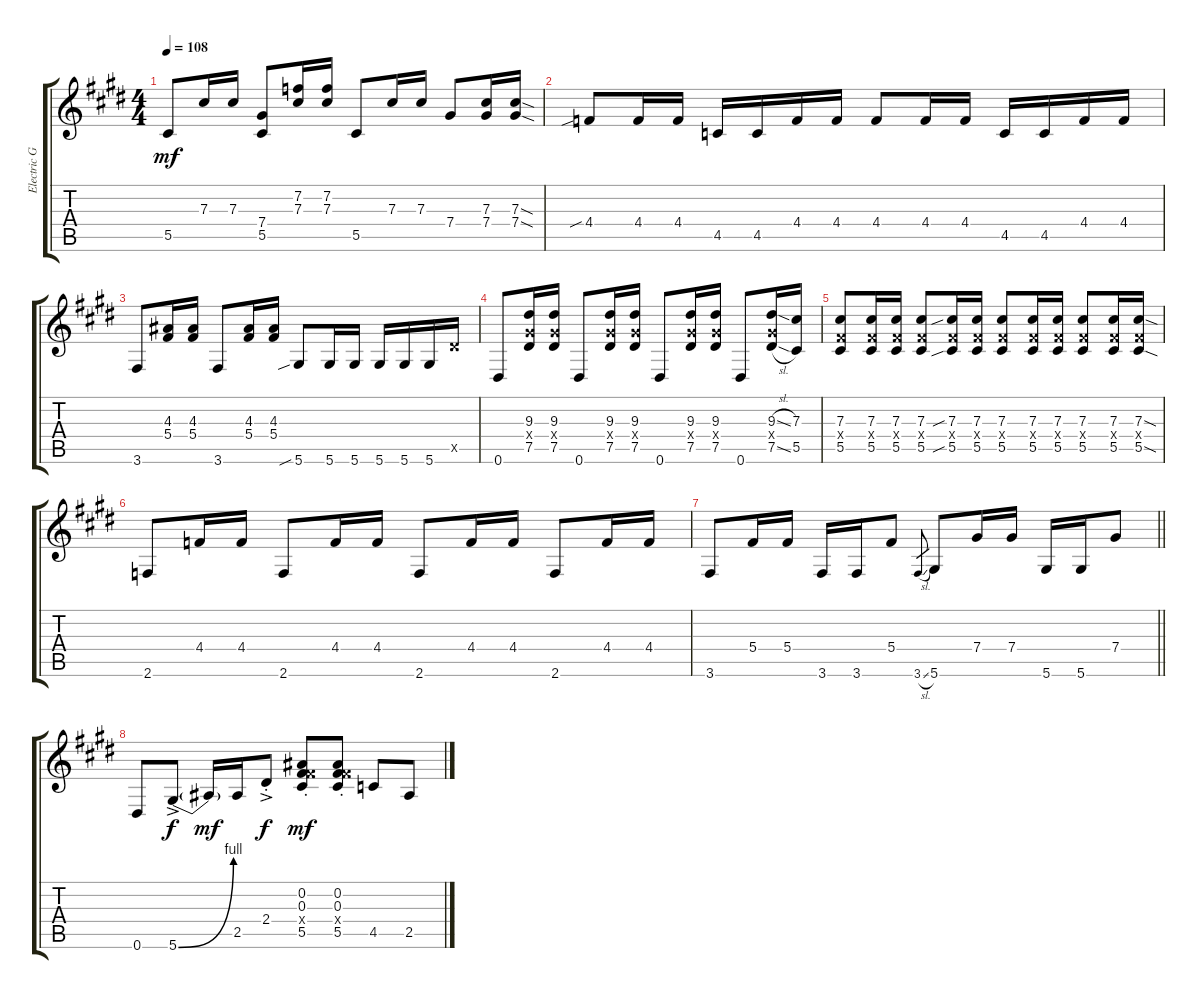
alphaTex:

\track ("Electric Guitar 2" "Electric G") {instrument electricguitarclean}
\staff {score tabs}
\tuning (Eb4 Bb3 Gb3 Db3 Ab2 Eb2) {hide}
\ts (4 4)
\tempo 108
\clef g2
\ks c#minor
5.5.8{dy mf} 7.3.16 7.3.16 (7.4 5.5).8 (7.2 7.3).16 (7.2 7.3).16 5.5.8 7.3.16 7.3.16 7.4.8 (7.3 7.4).16 (7.3{sod} 7.4{sod}).16 |
\ks e
4.4{sib}.8 4.4.16 4.4.16 4.5.16 4.5.16 4.4.16 4.4.16 4.4.8 4.4.16 4.4.16 4.5.16 4.5.16 4.4.16 4.4.16 |
\ks c#minor
3.6.8 (4.3 5.4).16 (4.3 5.4).16 3.6.8 (4.3 5.4).16 (4.3 5.4).16 5.6{sib}.8 5.6.16 5.6.16 5.6.16 5.6.16 5.6.16 7.5{x}.16 |
\ks e
0.6.8 (9.3 7.4{x} 7.5).16 (9.3 7.4{x} 7.5).16 0.6.8 (9.3 7.4{x} 7.5).16 (9.3 7.4{x} 7.5).16 0.6.8 (9.3 7.4{x} 7.5).16 (9.3 7.4{x} 7.5).16 0.6.8 (9.3{sl} 7.4{x} 7.5{sl}).16 (7.3 5.5).16 |
(7.3 5.4{x} 5.5).8 (7.3 5.4{x} 5.5).16 (7.3 5.4{x} 5.5).16 (7.3 5.4{x} 5.5).8 (7.3{sib} 5.4{x} 5.5{sib}).16 (7.3 5.4{x} 5.5).16 (7.3 5.4{x} 5.5).8 (7.3 5.4{x} 5.5).16 (7.3 5.4{x} 5.5).16 (7.3 5.4{x} 5.5).8 (7.3 5.4{x} 5.5).16 (7.3{sod} 5.4{x} 5.5{sod}).16 |
2.6.8 4.4.16 4.4.16 2.6.8 4.4.16 4.4.16 2.6.8 4.4.16 4.4.16 2.6.8 4.4.16 4.4.16 |
\barLineRight lightlight
3.6.8 5.4.16 5.4.16 3.6.16 3.6.16 5.4.8 3.6{sl}.8{gr} 5.6.8 7.4.16 7.4.16 5.6.16 5.6.16 7.4.8 |
0.6.8 5.6{be (bend 0 0 60 4) ac}.8{dy f} 5.6{t}.16{dy mf} 2.5.16 2.4{ac st}.8{dy f} (0.2{st} 0.3{st} 5.4{st x} 5.5{st}).8{dy mf} (0.2{st} 0.3{st} 5.4{st x} 5.5{st}).8 4.5.8 2.5.8
